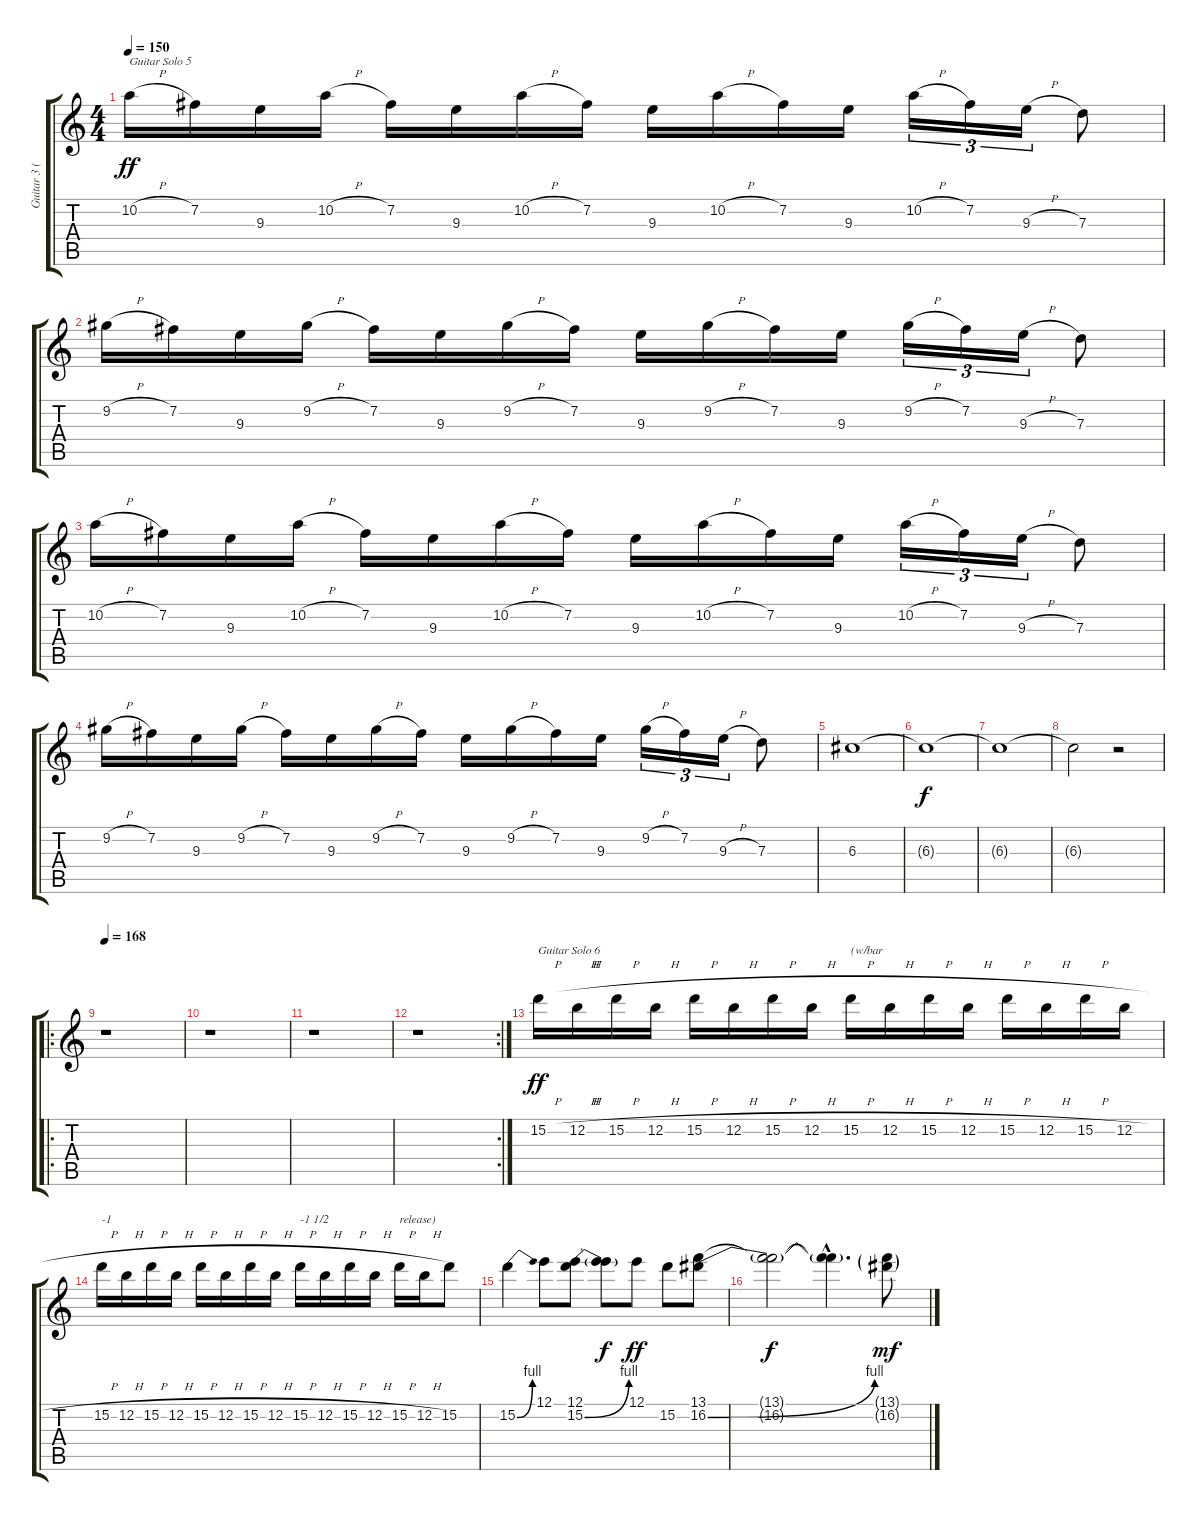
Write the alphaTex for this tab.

\track ("Guitar 3 (Dave Mustaine's Solos)" "Guitar 3 (") {instrument distortionguitar}
\staff {score tabs}
\tuning (E4 B3 G3 D3 A2 E2) {hide}
\ts (4 4)
\tempo 150
\clef g2
\ks c
10.2{h}.16{txt "Guitar Solo 5" dy ff} 7.2.16 9.3.16 10.2{h}.16 7.2.16 9.3.16 10.2{h}.16 7.2.16 9.3.16 10.2{h}.16 7.2.16 9.3.16 10.2{h}.16{tu (3 2)} 7.2.16{tu (3 2)} 9.3{h}.16{tu (3 2)} 7.3.8 |
9.2{h}.16 7.2.16 9.3.16 9.2{h}.16 7.2.16 9.3.16 9.2{h}.16 7.2.16 9.3.16 9.2{h}.16 7.2.16 9.3.16 9.2{h}.16{tu (3 2)} 7.2.16{tu (3 2)} 9.3{h}.16{tu (3 2)} 7.3.8 |
10.2{h}.16 7.2.16 9.3.16 10.2{h}.16 7.2.16 9.3.16 10.2{h}.16 7.2.16 9.3.16 10.2{h}.16 7.2.16 9.3.16 10.2{h}.16{tu (3 2)} 7.2.16{tu (3 2)} 9.3{h}.16{tu (3 2)} 7.3.8 |
9.2{h}.16 7.2.16 9.3.16 9.2{h}.16 7.2.16 9.3.16 9.2{h}.16 7.2.16 9.3.16 9.2{h}.16 7.2.16 9.3.16 9.2{h}.16{tu (3 2)} 7.2.16{tu (3 2)} 9.3{h}.16{tu (3 2)} 7.3.8 |
6.3.1 |
6.3{t}.1{dy f} |
6.3{t}.1 |
6.3{t}.2 r.2 |
\ro
\tempo 168
r.1 |
r.1 |
r.1 |
\rc 2
r.1 |
15.2{h}.16{txt "Guitar Solo 6" dy ff} 12.2{h}.16 15.2{h}.16 12.2{h}.16 15.2{h}.16 12.2{h}.16 15.2{h}.16 12.2{h}.16 15.2{h}.16{txt "(w/bar"} 12.2{h}.16 15.2{h}.16 12.2{h}.16 15.2{h}.16 12.2{h}.16 15.2{h}.16 12.2{h}.16 |
15.2{h}.16{txt "-1"} 12.2{h}.16 15.2{h}.16 12.2{h}.16 15.2{h}.16 12.2{h}.16 15.2{h}.16 12.2{h}.16 15.2{h}.16{txt "-1 1/2"} 12.2{h}.16 15.2{h}.16 12.2{h}.16 15.2{h}.16{txt "release)"} 12.2{h}.16 15.2.8 |
15.2{be (bend 0 0 60 4)}.4 12.1.8 (12.1 15.2{be (bend 0 0 60 4)}).8 (12.1{t} 15.2{t}).8{dy f} 12.1.8{dy ff} 15.2.8 (13.1 16.2{be (bend 0 0 60 4)}).8 |
(13.1{t} 16.2{t}).2{dy f} (13.1{hac t} 16.2{hac t}).4{d} (13.1{ss g} 16.2{g}).8{dy mf}
